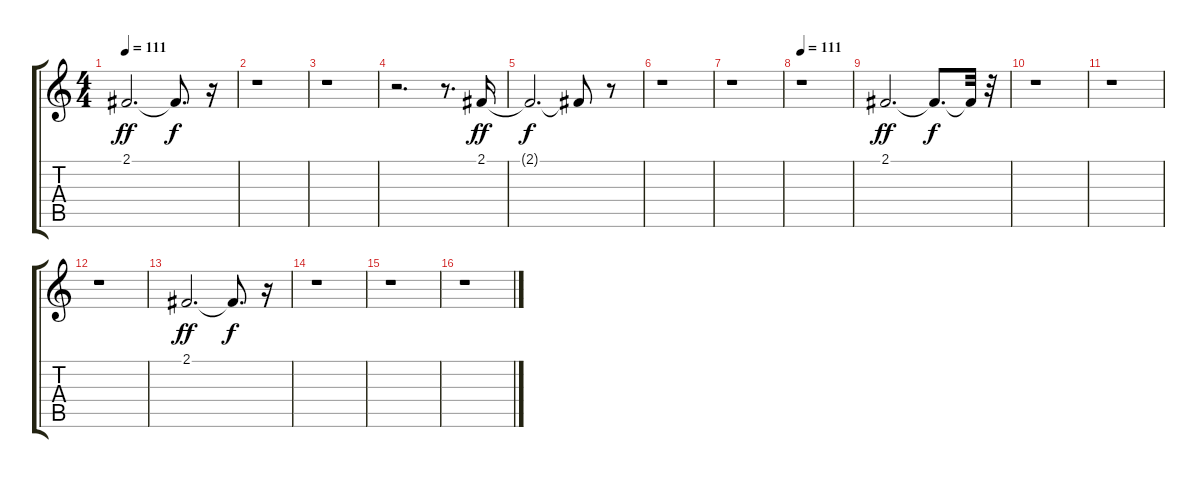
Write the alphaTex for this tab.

\track "" {instrument synthstrings1}
\staff {score tabs}
\tuning (E4 B3 G3 D3 A2 E2) {hide}
\ts (4 4)
\tempo 111
\clef g2
\ks c
2.1.2{d dy ff} 2.1{t}.8{d dy f} r.16 |
r.1 |
r.1 |
r.2{d} r.8{d} 2.1.16{dy ff} |
2.1{t}.2{d dy f} 2.1{t}.8 r.8 |
r.1 |
r.1 |
\tempo 111
r.1 |
2.1.2{d dy ff} 2.1{t}.8{d dy f} 2.1{t}.32 r.32 |
r.1 |
r.1 |
r.1 |
2.1.2{d dy ff} 2.1{t}.8{d dy f} r.16 |
r.1 |
r.1 |
r.1
